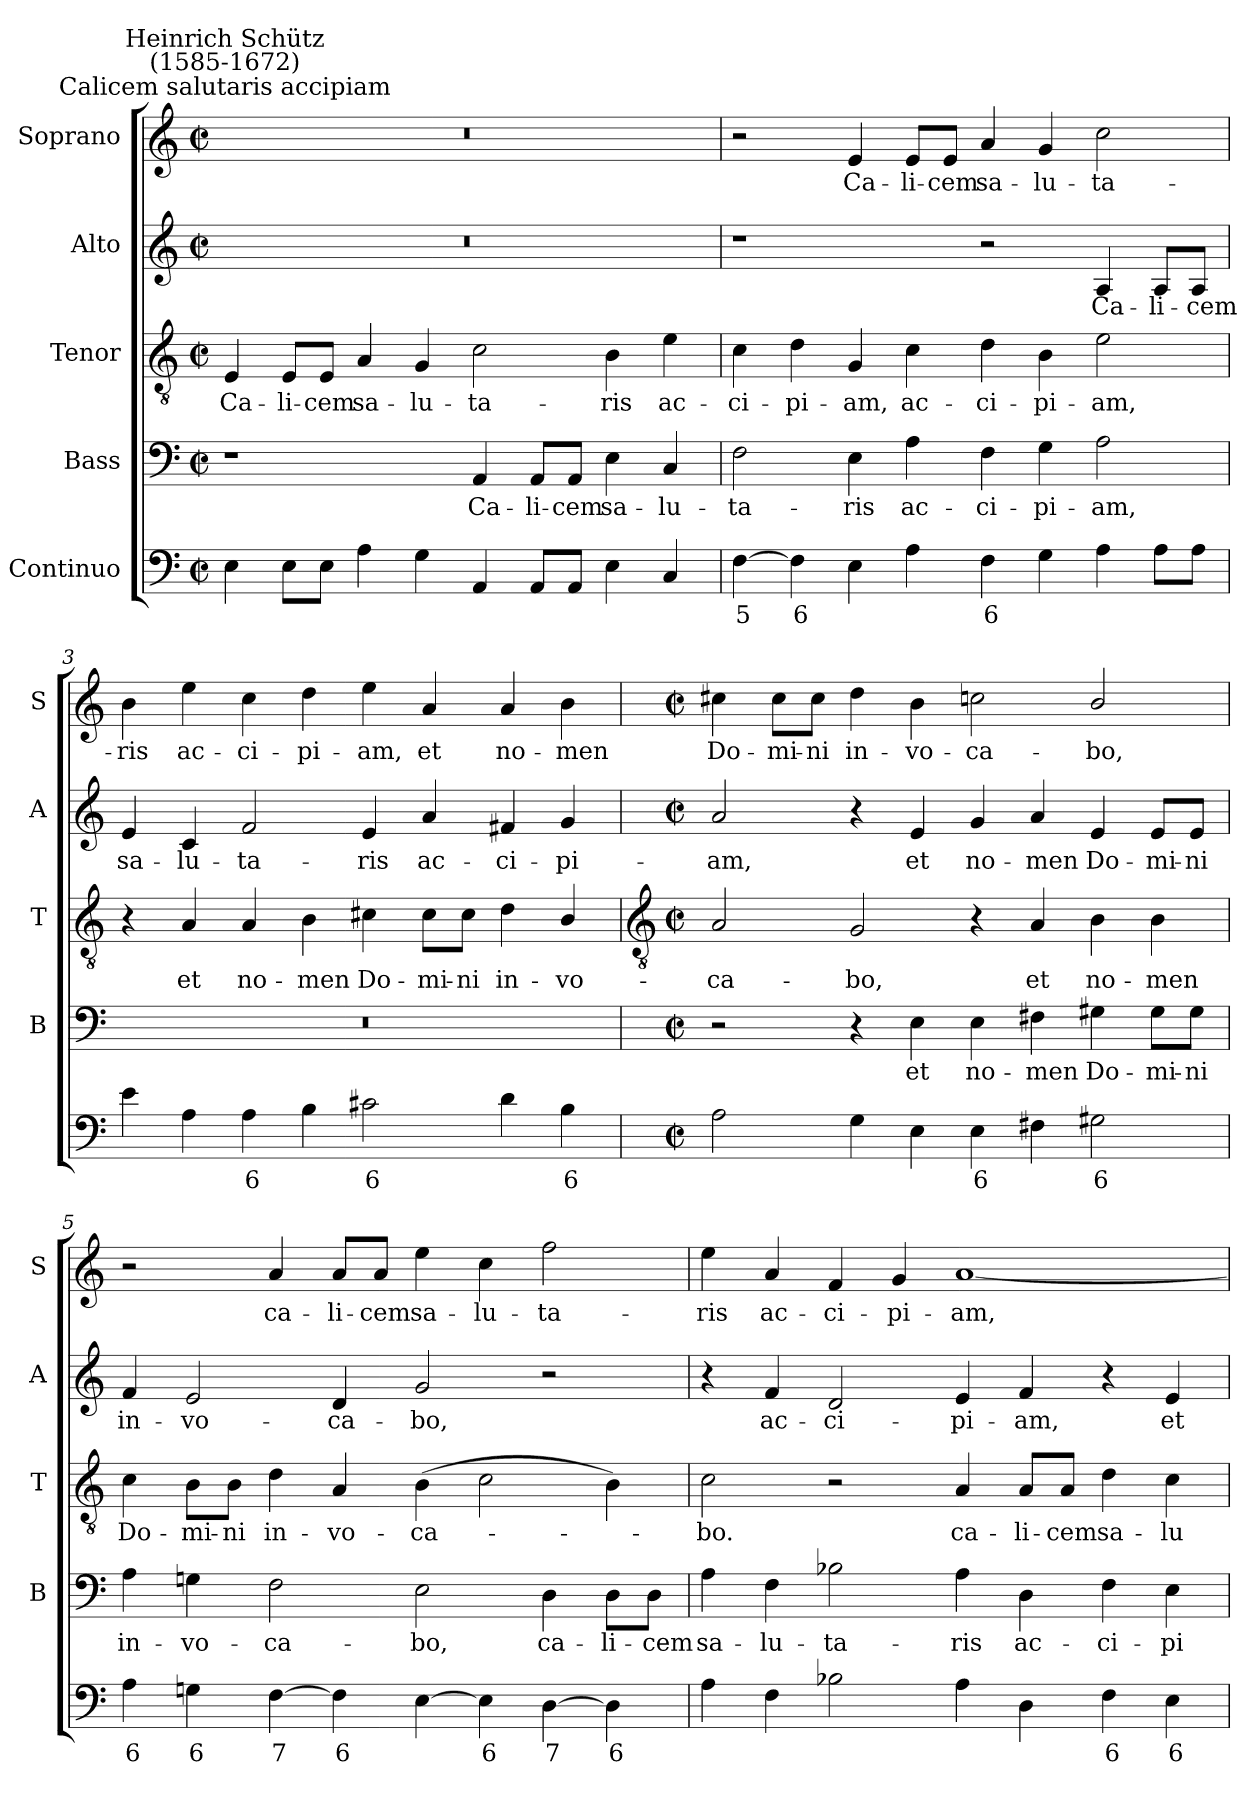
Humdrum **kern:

**kern	**text	**kern	**text	**kern	**text	**kern	**text	**kern	**text
*part5	*part5	*part4	*part4	*part3	*part3	*part2	*part2	*part1	*part1
*staff5	*staff5	*staff4	*staff4	*staff3	*staff3	*staff2	*staff2	*staff1	*staff1
*I"Continuo	*	*I"Bass	*	*I"Tenor	*	*I"Alto	*	*I"Soprano	*
*	*	*I'B	*	*I'T	*	*I'A	*	*I'S	*
*clefF4	*	*clefF4	*	*clefGv2	*	*clefG2	*	*clefG2	*
*k[]	*	*k[]	*	*k[]	*	*k[]	*	*k[]	*
*C:	*	*C:	*	*C:	*	*C:	*	*C:	*
*M4/2	*	*M4/2	*	*M4/2	*	*M4/2	*	*M4/2	*
*met(c|)	*	*met(c|)	*	*met(c|)	*	*met(c|)	*	*met(c|)	*
=1	=1	=1	=1	=1	=1	=1	=1	=1	=1
!	!	!	!	!	!	!	!	!LO:TX:a:cj:t=Calicem salutaris accipiam	!
!	!	!	!	!	!	!	!	!LO:TX:a:cj:t=Heinrich Schütz\n(1585-1672)	!
!	!	!	!	!	!LO:LY:b	!	!	!	!
4E	.	1r	.	4E	Ca-	0r	.	0r	.
!	!	!	!	!	!LO:LY:b	!	!	!	!
8EL	.	.	.	8E/L	-li-	.	.	.	.
!	!	!	!	!	!LO:LY:b	!	!	!	!
8EJ	.	.	.	8E/J	-cem	.	.	.	.
!	!	!	!	!	!LO:LY:b	!	!	!	!
4A	.	.	.	4A	sa-	.	.	.	.
!	!	!	!	!	!LO:LY:b	!	!	!	!
4G	.	.	.	4G	-lu-	.	.	.	.
!	!	!	!LO:LY:b	!	!LO:LY:b	!	!	!	!
4AA	.	4AA	Ca-	2c	-ta-	.	.	.	.
!	!	!	!LO:LY:b	!	!	!	!	!	!
8AAL	.	8AA/L	-li-	.	.	.	.	.	.
!	!	!	!LO:LY:b	!	!	!	!	!	!
8AAJ	.	8AA/J	-cem	.	.	.	.	.	.
!	!	!	!LO:LY:b	!	!LO:LY:b	!	!	!	!
4E	.	4E	sa-	4B	-ris	.	.	.	.
!	!	!	!LO:LY:b	!	!LO:LY:b	!	!	!	!
4C	.	4C	-lu-	4e	ac-	.	.	.	.
=2	=2	=2	=2	=2	=2	=2	=2	=2	=2
!	!LO:LY:b	!	!LO:LY:b	!	!LO:LY:b	!	!	!	!
[4F	5	2F	-ta-	4c	-ci-	1r	.	2r	.
!	!LO:LY:b	!	!	!	!LO:LY:b	!	!	!	!
4F]	6	.	.	4d	-pi-	.	.	.	.
!	!	!	!LO:LY:b	!	!LO:LY:b	!	!	!	!LO:LY:b
4E	.	4E	-ris	4G	-am,	.	.	4e	Ca-
!	!	!	!LO:LY:b	!	!LO:LY:b	!	!	!	!LO:LY:b
4A	.	4A	ac-	4c	ac-	.	.	8e/L	-li-
!	!	!	!	!	!	!	!	!	!LO:LY:b
.	.	.	.	.	.	.	.	8e/J	-cem
!	!LO:LY:b	!	!LO:LY:b	!	!LO:LY:b	!	!	!	!LO:LY:b
4F	6	4F	-ci-	4d	-ci-	2r	.	4a	sa-
!	!	!	!LO:LY:b	!	!LO:LY:b	!	!	!	!LO:LY:b
4G	.	4G	-pi-	4B	-pi-	.	.	4g	-lu-
!	!	!	!LO:LY:b	!	!LO:LY:b	!	!LO:LY:b	!	!LO:LY:b
4A	.	2A	-am,	2e	-am,	4A	Ca-	2cc	-ta-
!	!	!	!	!	!	!	!LO:LY:b	!	!
8AL	.	.	.	.	.	8A/L	-li-	.	.
!	!	!	!	!	!	!	!LO:LY:b	!	!
8AJ	.	.	.	.	.	8A/J	-cem	.	.
=3	=3	=3	=3	=3	=3	=3	=3	=3	=3
!	!	!	!	!	!	!	!LO:LY:b	!	!LO:LY:b
4e	.	0r	.	4r	.	4e	sa-	4b	-ris
!	!	!	!	!	!LO:LY:b	!	!LO:LY:b	!	!LO:LY:b
4A	.	.	.	4A	et	4c	-lu-	4ee	ac-
!	!LO:LY:b	!	!	!	!LO:LY:b	!	!LO:LY:b	!	!LO:LY:b
4A	6	.	.	4A	no-	2f	-ta-	4cc	-ci-
!	!	!	!	!	!LO:LY:b	!	!	!	!LO:LY:b
4B	.	.	.	4B	-men	.	.	4dd	-pi-
!	!LO:LY:b	!	!	!	!LO:LY:b	!	!LO:LY:b	!	!LO:LY:b
2c#X	6	.	.	4c#X	Do-	4e	-ris	4ee	-am,
!	!	!	!	!	!LO:LY:b	!	!LO:LY:b	!	!LO:LY:b
.	.	.	.	8c#\L	-mi-	4a	ac-	4a	et
!	!	!	!	!	!LO:LY:b	!	!	!	!
.	.	.	.	8c#\J	-ni	.	.	.	.
!	!	!	!	!	!LO:LY:b	!	!LO:LY:b	!	!LO:LY:b
4d	.	.	.	4d	in-	4f#X	-ci-	4a	no-
!	!LO:LY:b	!	!	!	!LO:LY:b	!	!LO:LY:b	!	!LO:LY:b
4B	6	.	.	4B/	-vo-	4g	-pi-	4b	-men
!!LO:LB:g=z
=4	=4	=4	=4	=4	=4	=4	=4	=4	=4
*	*	*	*	*clefGv2	*	*	*	*	*
*M4/2	*	*M4/2	*	*M4/2	*	*M4/2	*	*M4/2	*
*met(c|)	*	*met(c|)	*	*met(c|)	*	*met(c|)	*	*met(c|)	*
!	!	!	!	!	!LO:LY:b	!	!LO:LY:b	!	!LO:LY:b
2A	.	2r	.	2A	-ca-	2a	-am,	4cc#X	Do-
!	!	!	!	!	!	!	!	!	!LO:LY:b
.	.	.	.	.	.	.	.	8cc#\L	-mi-
!	!	!	!	!	!	!	!	!	!LO:LY:b
.	.	.	.	.	.	.	.	8cc#\J	-ni
!	!	!	!	!	!LO:LY:b	!	!	!	!LO:LY:b
4G	.	4r	.	2G	-bo,	4r	.	4dd	in-
!	!	!	!LO:LY:b	!	!	!	!LO:LY:b	!	!LO:LY:b
4E	.	4E	et	.	.	4e	et	4b	-vo-
!	!LO:LY:b	!	!LO:LY:b	!	!	!	!LO:LY:b	!	!LO:LY:b
4E	6	4E	no-	4r	.	4g	no-	2ccn	-ca-
!	!	!	!LO:LY:b	!	!LO:LY:b	!	!LO:LY:b	!	!
4F#X	.	4F#X	-men	4A	et	4a	-men	.	.
!	!LO:LY:b	!	!LO:LY:b	!	!LO:LY:b	!	!LO:LY:b	!	!LO:LY:b
2G#X	6	4G#X	Do-	4B	no-	4e	Do-	2b/	-bo,
!	!	!	!LO:LY:b	!	!LO:LY:b	!	!LO:LY:b	!	!
.	.	8G#\L	-mi-	4B	-men	8e/L	-mi-	.	.
!	!	!	!LO:LY:b	!	!	!	!LO:LY:b	!	!
.	.	8G#\J	-ni	.	.	8e/J	-ni	.	.
=5	=5	=5	=5	=5	=5	=5	=5	=5	=5
!	!LO:LY:b	!	!LO:LY:b	!	!LO:LY:b	!	!LO:LY:b	!	!
4A	6	4A	in-	4c	Do-	4f	in-	2r	.
!	!LO:LY:b	!	!LO:LY:b	!	!LO:LY:b	!	!LO:LY:b	!	!
4Gn	6	4Gn	-vo-	8B\L	-mi-	2e	-vo-	.	.
!	!	!	!	!	!LO:LY:b	!	!	!	!
.	.	.	.	8B\J	-ni	.	.	.	.
!	!LO:LY:b	!	!LO:LY:b	!	!LO:LY:b	!	!	!	!LO:LY:b
[4F	7	2F	-ca-	4d	in-	.	.	4a	ca-
!	!LO:LY:b	!	!	!	!LO:LY:b	!	!LO:LY:b	!	!LO:LY:b
4F]	6	.	.	4A	-vo-	4d	-ca-	8a/L	-li-
!	!	!	!	!	!	!	!	!	!LO:LY:b
.	.	.	.	.	.	.	.	8a/J	-cem
!	!	!	!LO:LY:b	!	!LO:LY:b	!	!LO:LY:b	!	!LO:LY:b
[4E	.	2E	-bo,	(>4B	-ca-	2g	-bo,	4ee	sa-
!	!LO:LY:b	!	!	!	!	!	!	!	!LO:LY:b
4E]	6	.	.	2c	.	.	.	4cc	-lu-
!	!LO:LY:b	!	!LO:LY:b	!	!	!	!	!	!LO:LY:b
[4D	7	4D	ca-	.	.	2r	.	2ff	-ta-
!	!LO:LY:b	!	!LO:LY:b	!	!	!	!	!	!
4D]	6	8D\L	-li-	4B)	.	.	.	.	.
!	!	!	!LO:LY:b	!	!	!	!	!	!
.	.	8D\J	-cem	.	.	.	.	.	.
=6	=6	=6	=6	=6	=6	=6	=6	=6	=6
!	!	!	!LO:LY:b	!	!LO:LY:b	!	!	!	!LO:LY:b
4A	.	4A	sa-	2c	bo.	4r	.	4ee	-ris
!	!	!	!LO:LY:b	!	!	!	!LO:LY:b	!	!LO:LY:b
4F	.	4F	-lu-	.	.	4f	ac-	4a	ac-
!	!	!	!LO:LY:b	!	!	!	!LO:LY:b	!	!LO:LY:b
2B-X	.	2B-X	-ta-	2r	.	2d	-ci-	4f	-ci-
!	!	!	!	!	!	!	!	!	!LO:LY:b
.	.	.	.	.	.	.	.	4g	-pi-
!	!	!	!LO:LY:b	!	!LO:LY:b	!	!LO:LY:b	!	!LO:LY:b
4A	.	4A	-ris	4A	ca-	4e	-pi-	[1a	-am,
!	!	!	!LO:LY:b	!	!LO:LY:b	!	!LO:LY:b	!	!
4D	.	4D	ac-	8A/L	-li-	4f	-am,	.	.
!	!	!	!	!	!LO:LY:b	!	!	!	!
.	.	.	.	8A/J	-cem	.	.	.	.
!	!LO:LY:b	!	!LO:LY:b	!	!LO:LY:b	!	!	!	!
4F	6	4F	-ci-	4d	sa-	4r	.	.	.
!	!LO:LY:b	!	!LO:LY:b	!	!LO:LY:b	!	!LO:LY:b	!	!
4E	6	4E	-pi-	4c	-lu-	4e	et	.	.
=	=	=	=	=	=	=	=	=	=
*-	*-	*-	*-	*-	*-	*-	*-	*-	*-
